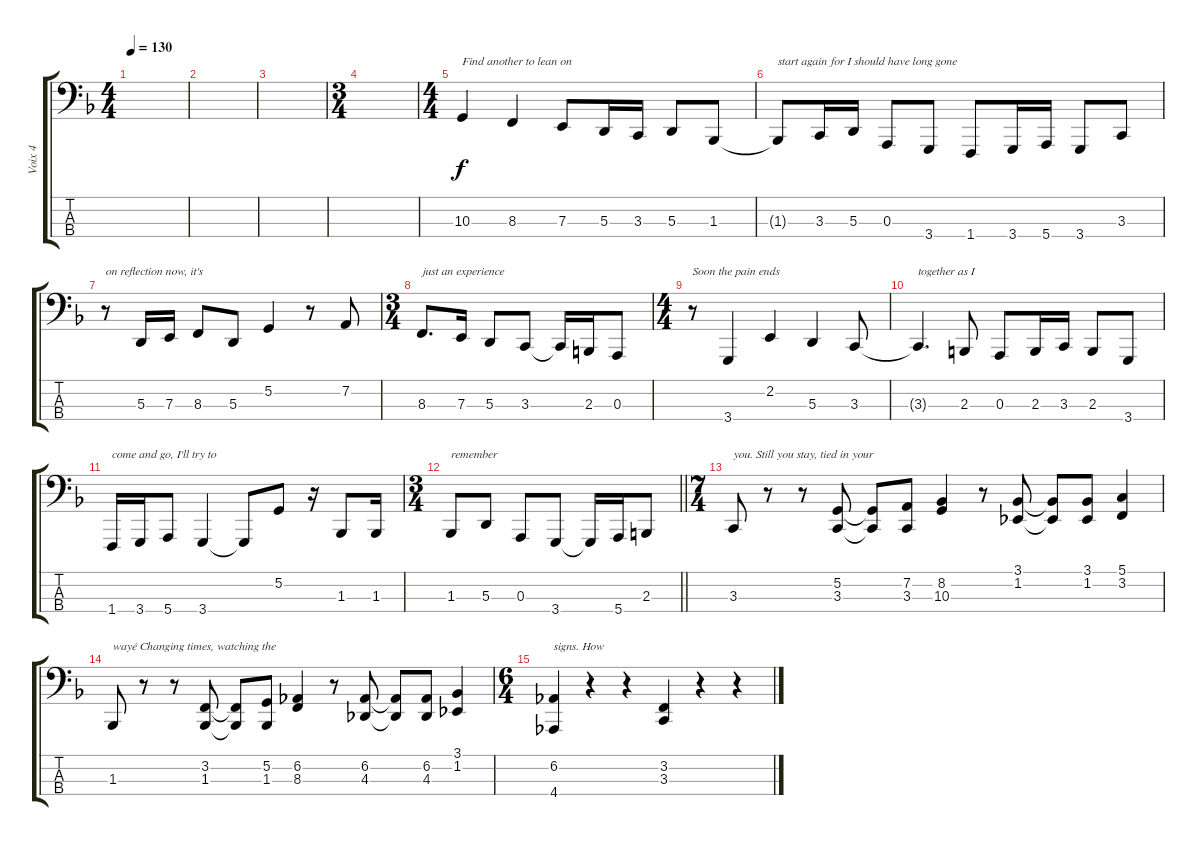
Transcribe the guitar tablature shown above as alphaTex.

\track ("Voix 4" "Voix 4") {instrument lead1square}
\staff {score tabs}
\tuning (G2 D2 A1 E1) {hide}
\ts (4 4)
\tempo 130
\clef f4
\ks dminor
|
|
|
\ts (3 4)
|
\ts (4 4)
10.3.4{txt "Find another to lean on"} 8.3.4 7.3.8 5.3.16 3.3.16 5.3.8 1.3.8 |
1.3{t}.8{txt "start again for I should have long gone"} 3.3.16 5.3.16 0.3.8 3.4.8 1.4.8 3.4.16 5.4.16 3.4.8 3.3.8 |
r.8{txt "on reflection now, it's"} 5.3.16 7.3.16 8.3.8 5.3.8 5.2.4 r.8 7.2.8 |
\ts (3 4)
8.3.8{d txt "just an experience"} 7.3.16 5.3.8 3.3.8 3.3{t}.16 2.3.16 0.3.8 |
\ts (4 4)
r.8{txt "Soon the pain ends"} 3.4.4 2.2.4 5.3.4 3.3.8 |
3.3{t}.4{d txt "together as I"} 2.3.8 0.3.8 2.3.16 3.3.16 2.3.8 3.4.8 |
1.4.16{txt "come and go, I'll try to"} 3.4.16 5.4.8 3.4.4 3.4{t}.8 5.2.8 r.16 1.3.8 1.3.16 |
\ts (3 4)
\barLineRight lightlight
1.3.8{txt "remember"} 5.3.8 0.3.8 3.4.8 3.4{t}.16 5.4.16 2.3.8 |
\ts (7 4)
3.3.8{txt "you. Still you stay, tied in your"} r.8 r.8 (5.2 3.3).8 (5.2{t} 3.3{t}).8 (7.2 3.3).8 (8.2 10.3).4 r.8 (3.1 1.2).8 (3.1{t} 1.2{t}).8 (3.1 1.2).8 (5.1 3.2).4 |
1.3.8{txt "wayé Changing times, watching the"} r.8 r.8 (3.2 1.3).8 (3.2{t} 1.3{t}).8 (5.2 1.3).8 (6.2 8.3).4 r.8 (6.2 4.3).8 (6.2{t} 4.3{t}).8 (6.2 4.3).8 (3.1 1.2).4 |
\ts (6 4)
(6.2 4.4).4{txt "signs. How"} r.4 r.4 (3.2 3.3).4 r.4 r.4
